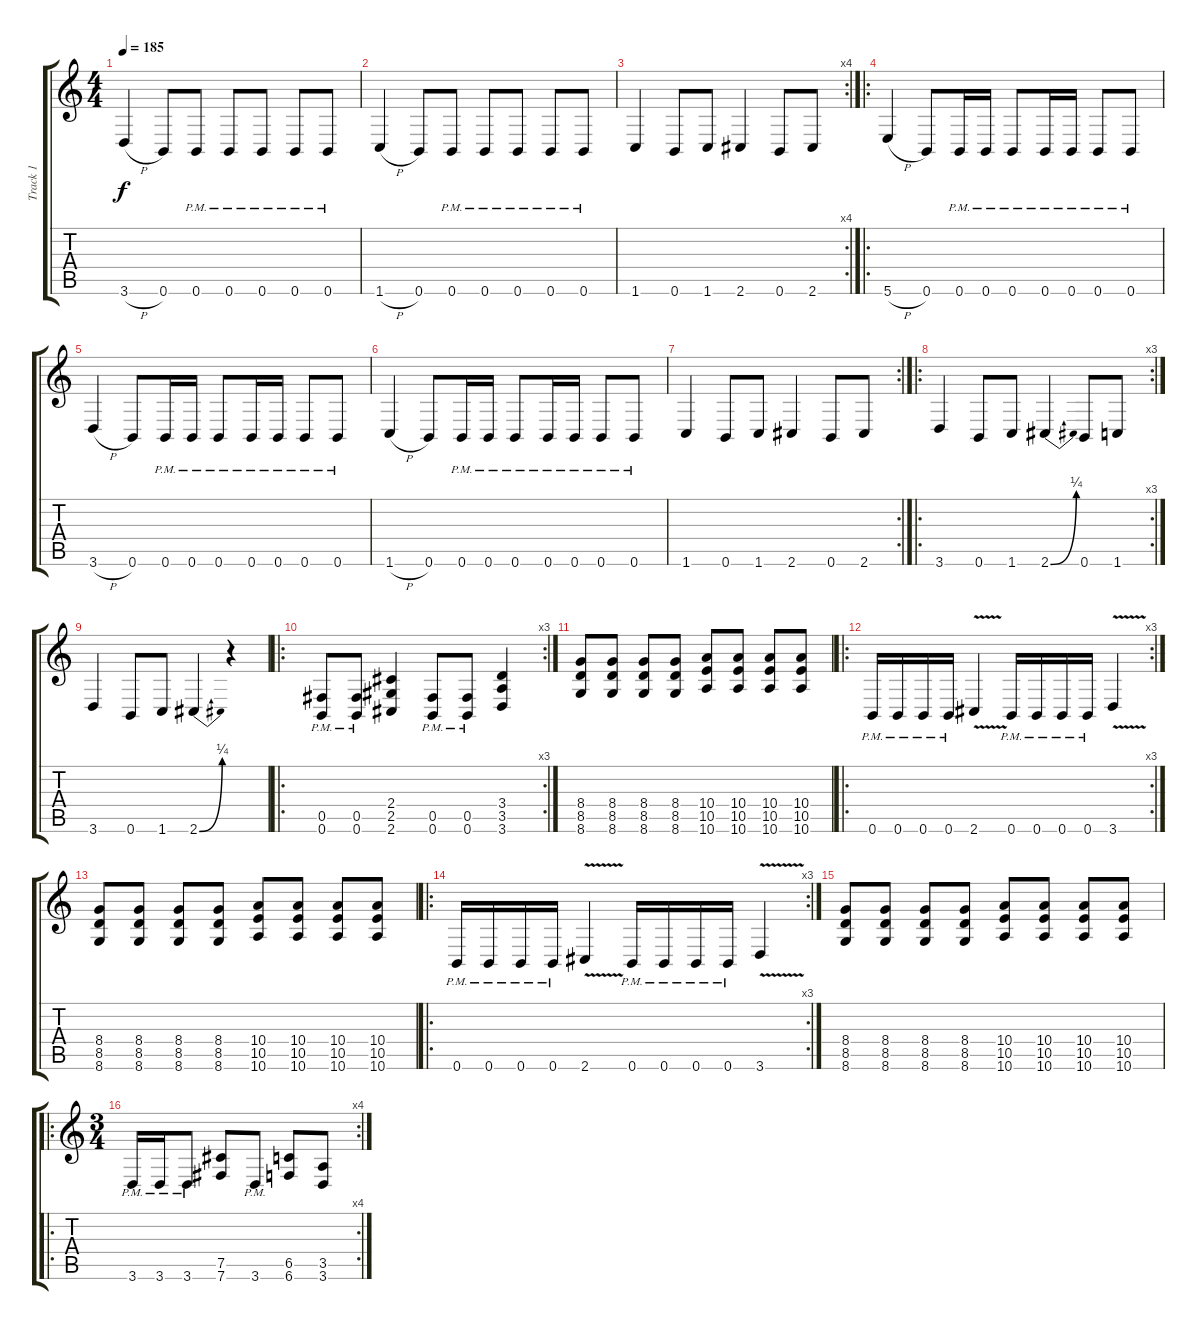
\track ("Track 1" "Track 1") {instrument distortionguitar}
\staff {score tabs}
\tuning (Db4 Ab3 E3 B2 Gb2 B1) {hide}
\ts (4 4)
\tempo 185
\clef g2
\ks c
3.6{h}.4{dy f} 0.6.8 0.6{pm}.8 0.6{pm}.8 0.6{pm}.8 0.6{pm}.8 0.6{pm}.8 |
1.6{h}.4 0.6.8 0.6{pm}.8 0.6{pm}.8 0.6{pm}.8 0.6{pm}.8 0.6{pm}.8 |
\rc 4
1.6.4 0.6.8 1.6.8 2.6.4 0.6.8 2.6.8 |
\ro
5.6{h}.4 0.6.8 0.6{pm}.16 0.6{pm}.16 0.6{pm}.8 0.6{pm}.16 0.6{pm}.16 0.6{pm}.8 0.6{pm}.8 |
3.6{h}.4 0.6.8 0.6{pm}.16 0.6{pm}.16 0.6{pm}.8 0.6{pm}.16 0.6{pm}.16 0.6{pm}.8 0.6{pm}.8 |
1.6{h}.4 0.6.8 0.6{pm}.16 0.6{pm}.16 0.6{pm}.8 0.6{pm}.16 0.6{pm}.16 0.6{pm}.8 0.6{pm}.8 |
\rc 2
1.6.4 0.6.8 1.6.8 2.6.4 0.6.8 2.6.8 |
\ro
\rc 3
3.6.4 0.6.8 1.6.8 2.6{be (bend 0 0 60 1)}.4 0.6.8 1.6.8 |
3.6.4 0.6.8 1.6.8 2.6{be (bend 0 0 60 1)}.4 r.4 |
\ro
\rc 3
(0.5{pm} 0.6{pm}).8 (0.5{pm} 0.6{pm}).8 (2.4 2.5 2.6).4 (0.5{pm} 0.6{pm}).8 (0.5{pm} 0.6{pm}).8 (3.4 3.5 3.6).4 |
(8.4 8.5 8.6).8 (8.4 8.5 8.6).8 (8.4 8.5 8.6).8 (8.4 8.5 8.6).8 (10.4 10.5 10.6).8 (10.4 10.5 10.6).8 (10.4 10.5 10.6).8 (10.4 10.5 10.6).8 |
\ro
\rc 3
0.6{pm}.16 0.6{pm}.16 0.6{pm}.16 0.6{pm}.16 2.6{v}.4 0.6{pm}.16 0.6{pm}.16 0.6{pm}.16 0.6{pm}.16 3.6{v}.4 |
(8.4 8.5 8.6).8 (8.4 8.5 8.6).8 (8.4 8.5 8.6).8 (8.4 8.5 8.6).8 (10.4 10.5 10.6).8 (10.4 10.5 10.6).8 (10.4 10.5 10.6).8 (10.4 10.5 10.6).8 |
\ro
\rc 3
0.6{pm}.16 0.6{pm}.16 0.6{pm}.16 0.6{pm}.16 2.6{v}.4 0.6{pm}.16 0.6{pm}.16 0.6{pm}.16 0.6{pm}.16 3.6{v}.4 |
(8.4 8.5 8.6).8 (8.4 8.5 8.6).8 (8.4 8.5 8.6).8 (8.4 8.5 8.6).8 (10.4 10.5 10.6).8 (10.4 10.5 10.6).8 (10.4 10.5 10.6).8 (10.4 10.5 10.6).8 |
\ro
\rc 4
\ts (3 4)
3.6{pm}.16 3.6{pm}.16 3.6{pm}.8 (7.5 7.6).8 3.6{pm}.8 (6.5 6.6).8 (3.5 3.6).8
